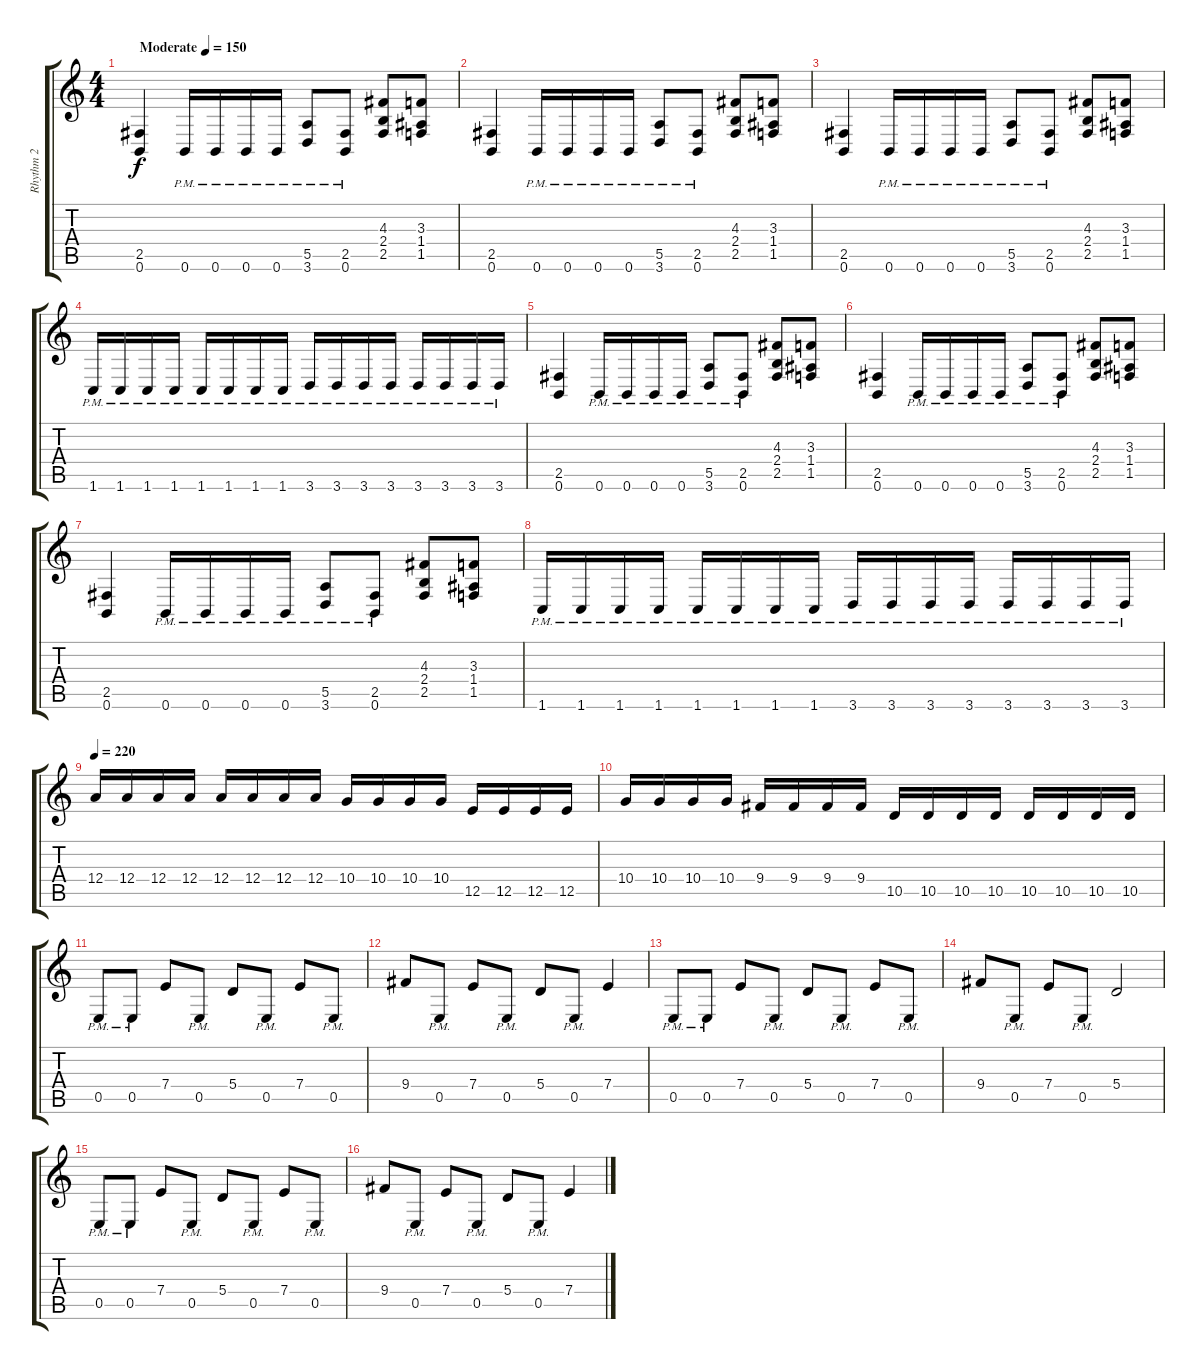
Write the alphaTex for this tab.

\track ("Rhythm 2" "Rhythm 2") {instrument distortionguitar}
\staff {score tabs}
\tuning (B3 Gb3 D3 A2 E2 B1) {hide}
\ts (4 4)
\tempo (150 "Moderate")
\clef g2
\ks c
(2.5 0.6).4{dy f instrument distortionguitar} 0.6{pm}.16 0.6{pm}.16 0.6{pm}.16 0.6{pm}.16 (5.5{pm} 3.6{pm}).8 (2.5{pm} 0.6{pm}).8 (4.3 2.4 2.5).8 (3.3 1.4 1.5).8 |
(2.5 0.6).4 0.6{pm}.16 0.6{pm}.16 0.6{pm}.16 0.6{pm}.16 (5.5{pm} 3.6{pm}).8 (2.5{pm} 0.6{pm}).8 (4.3 2.4 2.5).8 (3.3 1.4 1.5).8 |
(2.5 0.6).4 0.6{pm}.16 0.6{pm}.16 0.6{pm}.16 0.6{pm}.16 (5.5{pm} 3.6{pm}).8 (2.5{pm} 0.6{pm}).8 (4.3 2.4 2.5).8 (3.3 1.4 1.5).8 |
1.6{pm}.16 1.6{pm}.16 1.6{pm}.16 1.6{pm}.16 1.6{pm}.16 1.6{pm}.16 1.6{pm}.16 1.6{pm}.16 3.6{pm}.16 3.6{pm}.16 3.6{pm}.16 3.6{pm}.16 3.6{pm}.16 3.6{pm}.16 3.6{pm}.16 3.6{pm}.16 |
(2.5 0.6).4 0.6{pm}.16 0.6{pm}.16 0.6{pm}.16 0.6{pm}.16 (5.5{pm} 3.6{pm}).8 (2.5{pm} 0.6{pm}).8 (4.3 2.4 2.5).8 (3.3 1.4 1.5).8 |
(2.5 0.6).4 0.6{pm}.16 0.6{pm}.16 0.6{pm}.16 0.6{pm}.16 (5.5{pm} 3.6{pm}).8 (2.5{pm} 0.6{pm}).8 (4.3 2.4 2.5).8 (3.3 1.4 1.5).8 |
(2.5 0.6).4 0.6{pm}.16 0.6{pm}.16 0.6{pm}.16 0.6{pm}.16 (5.5{pm} 3.6{pm}).8 (2.5{pm} 0.6{pm}).8 (4.3 2.4 2.5).8 (3.3 1.4 1.5).8 |
1.6{pm}.16 1.6{pm}.16 1.6{pm}.16 1.6{pm}.16 1.6{pm}.16 1.6{pm}.16 1.6{pm}.16 1.6{pm}.16 3.6{pm}.16 3.6{pm}.16 3.6{pm}.16 3.6{pm}.16 3.6{pm}.16 3.6{pm}.16 3.6{pm}.16 3.6{pm}.16 |
\tempo 220
12.4.16 12.4.16 12.4.16 12.4.16 12.4.16 12.4.16 12.4.16 12.4.16 10.4.16 10.4.16 10.4.16 10.4.16 12.5.16 12.5.16 12.5.16 12.5.16 |
10.4.16 10.4.16 10.4.16 10.4.16 9.4.16 9.4.16 9.4.16 9.4.16 10.5.16 10.5.16 10.5.16 10.5.16 10.5.16 10.5.16 10.5.16 10.5.16 |
0.5{pm}.8 0.5{pm}.8 7.4.8 0.5{pm}.8 5.4.8 0.5{pm}.8 7.4.8 0.5{pm}.8 |
9.4.8 0.5{pm}.8 7.4.8 0.5{pm}.8 5.4.8 0.5{pm}.8 7.4.4 |
0.5{pm}.8 0.5{pm}.8 7.4.8 0.5{pm}.8 5.4.8 0.5{pm}.8 7.4.8 0.5{pm}.8 |
9.4.8 0.5{pm}.8 7.4.8 0.5{pm}.8 5.4.2 |
0.5{pm}.8 0.5{pm}.8 7.4.8 0.5{pm}.8 5.4.8 0.5{pm}.8 7.4.8 0.5{pm}.8 |
9.4.8 0.5{pm}.8 7.4.8 0.5{pm}.8 5.4.8 0.5{pm}.8 7.4.4
